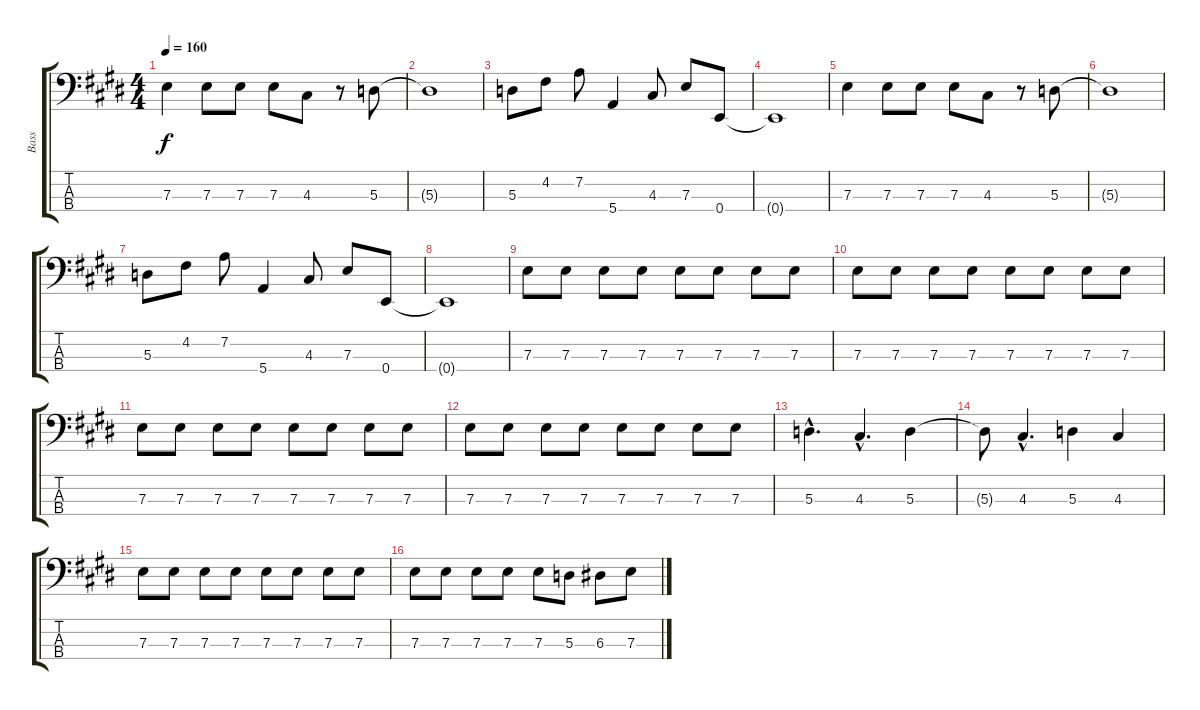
\track ("Bass" "Bass") {instrument slapbass1}
\staff {score tabs}
\tuning (G2 D2 A1 E1) {hide}
\ts (4 4)
\tempo 160
\clef f4
\ks e
7.3.4{dy f} 7.3.8 7.3.8 7.3.8 4.3.8 r.8 5.3.8 |
5.3{t}.1 |
5.3.8 4.2.8 7.2.8 5.4.4 4.3.8 7.3.8 0.4.8 |
0.4{t}.1 |
7.3.4 7.3.8 7.3.8 7.3.8 4.3.8 r.8 5.3.8 |
5.3{t}.1 |
5.3.8 4.2.8 7.2.8 5.4.4 4.3.8 7.3.8 0.4.8 |
0.4{t}.1 |
7.3.8 7.3.8 7.3.8 7.3.8 7.3.8 7.3.8 7.3.8 7.3.8 |
7.3.8 7.3.8 7.3.8 7.3.8 7.3.8 7.3.8 7.3.8 7.3.8 |
7.3.8 7.3.8 7.3.8 7.3.8 7.3.8 7.3.8 7.3.8 7.3.8 |
7.3.8 7.3.8 7.3.8 7.3.8 7.3.8 7.3.8 7.3.8 7.3.8 |
5.3{hac}.4{d} 4.3{hac}.4{d} 5.3.4 |
5.3{t}.8 4.3{hac}.4{d} 5.3.4 4.3.4 |
7.3.8 7.3.8 7.3.8 7.3.8 7.3.8 7.3.8 7.3.8 7.3.8 |
7.3.8 7.3.8 7.3.8 7.3.8 7.3.8 5.3.8 6.3.8 7.3.8
